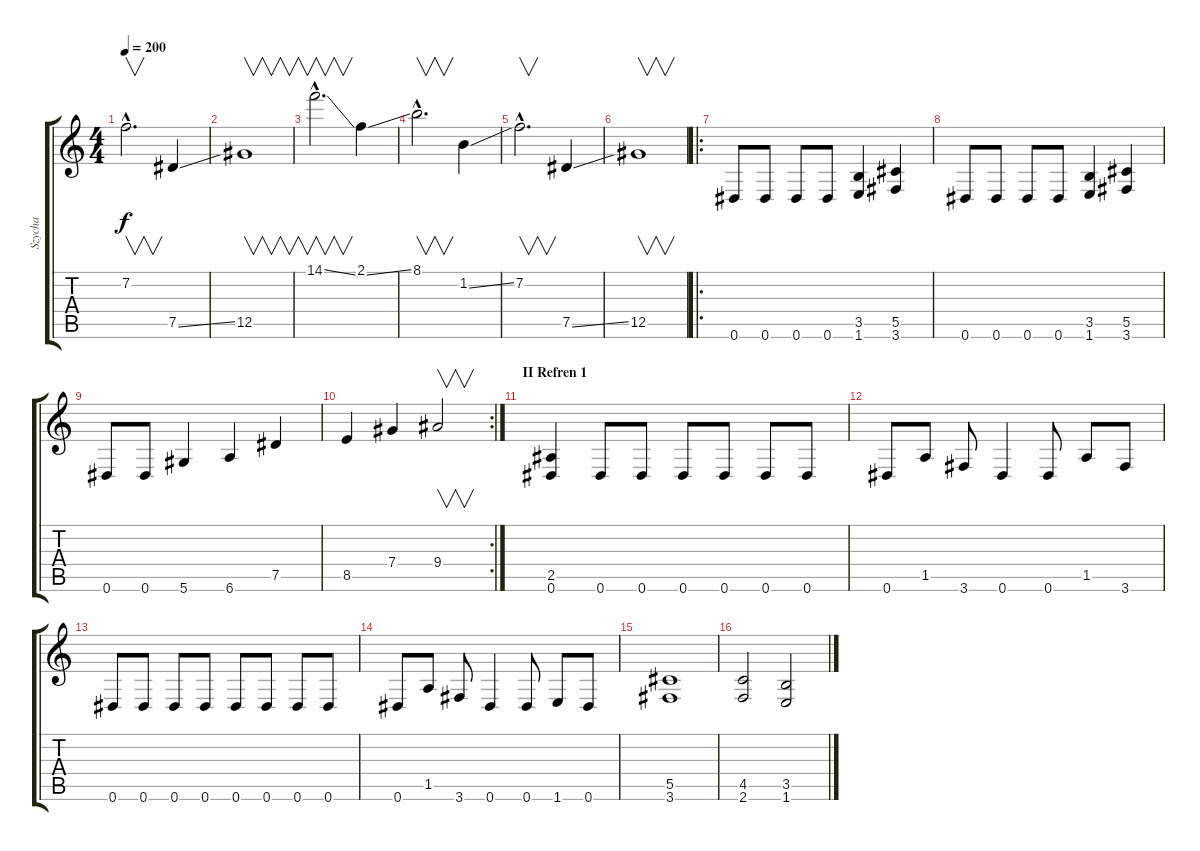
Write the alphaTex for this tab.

\track ("Szycha" "Szycha") {instrument overdrivenguitar}
\staff {score tabs}
\tuning (Eb4 Bb3 Gb3 Db3 Ab2 Eb2) {hide}
\ts (4 4)
\tempo 200
\clef g2
\ks c
7.2{hac}.2{v d dy f} 7.5{ss}.4 |
12.5.1{v} |
14.1{ss hac}.2{v d} 2.1{ss}.4 |
8.1{hac}.2{v d} 1.2{ss}.4 |
7.2{hac}.2{v d} 7.5{ss}.4 |
12.5.1{v} |
\ro
0.6.8{balance 14} 0.6.8 0.6.8 0.6.8 (3.5 1.6).4 (5.5 3.6).4 |
0.6.8 0.6.8 0.6.8 0.6.8 (3.5 1.6).4 (5.5 3.6).4 |
0.6.8 0.6.8 5.6.4 6.6.4 7.5.4 |
\rc 2
8.5.4 7.4.4 9.4.2{v} |
\section ("" "II Refren 1")
(2.5 0.6).4 0.6.8 0.6.8 0.6.8 0.6.8 0.6.8 0.6.8 |
0.6.8 1.5.8 3.6.8 0.6.4 0.6.8 1.5.8 3.6.8 |
0.6.8 0.6.8 0.6.8 0.6.8 0.6.8 0.6.8 0.6.8 0.6.8 |
0.6.8 1.5.8 3.6.8 0.6.4 0.6.8 1.6.8 0.6.8 |
(5.5 3.6).1 |
(4.5 2.6).2 (3.5 1.6).2
